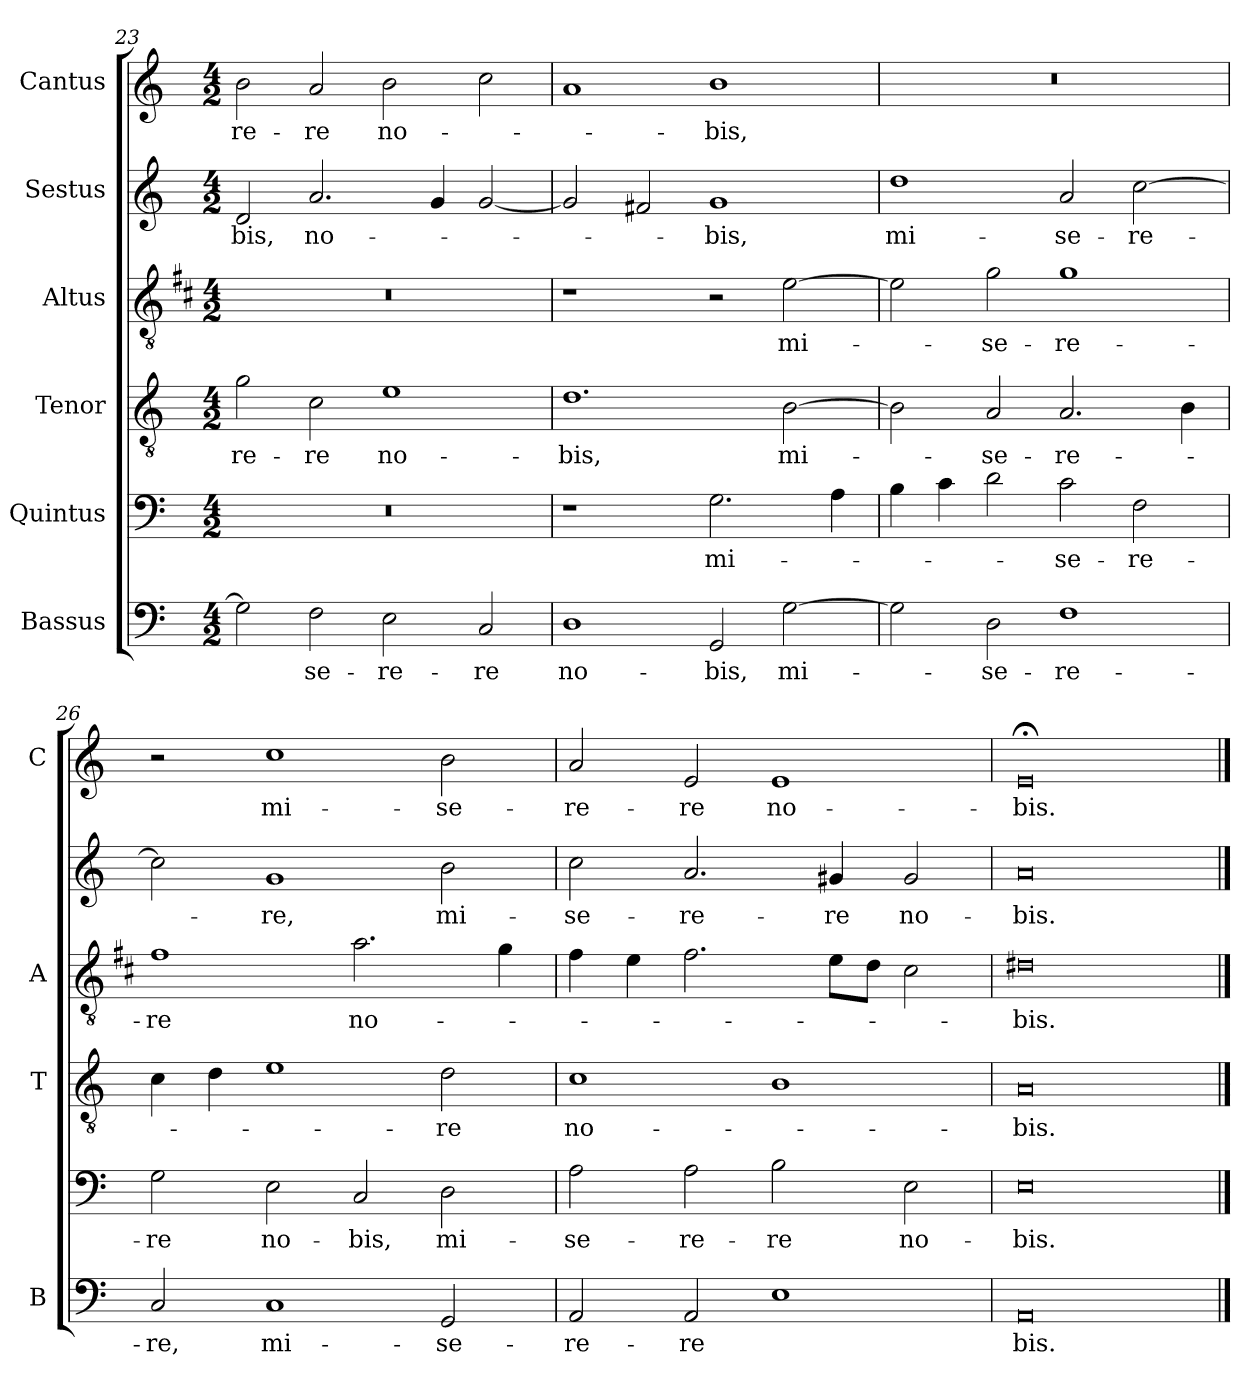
**kern	**text	**kern	**text	**kern	**text	**kern	**text	**kern	**text	**kern	**text
*part6	*part6	*part5	*part5	*part4	*part4	*part3	*part3	*part2	*part2	*part1	*part1
*staff6	*staff6	*staff5	*staff5	*staff4	*staff4	*staff3	*staff3	*staff2	*staff2	*staff1	*staff1
*I"Bassus	*	*I"Quintus	*	*I"Tenor	*	*I"Altus	*	*I"Sestus	*	*I"Cantus	*
*I'B	*	*	*	*I'T	*	*I'A	*	*	*	*I'C	*
!!LO:LB:g=z
*clefF4	*	*clefF4	*	*clefGv2	*	*clefGv2	*	*clefG2	*	*clefG2	*
*	*	*	*	*	*	*ITrd1c2	*	*	*	*	*
*k[]	*	*k[]	*	*k[]	*	*k[]	*	*k[]	*	*k[]	*
*C:	*	*C:	*	*C:	*	*C:	*	*C:	*	*C:	*
*M4/2	*	*M4/2	*	*M4/2	*	*M4/2	*	*M4/2	*	*M4/2	*
=23	=23	=23	=23	=23	=23	=23	=23	=23	=23	=23	=23
!	!	!	!	!	!LO:LY:b	!	!	!	!LO:LY:b	!	!LO:LY:b
2G\]	.	0r	.	2g\	-re-	0r	.	2d/	-bis,	2b\	-re-
!	!LO:LY:b	!	!	!	!LO:LY:b	!	!	!	!LO:LY:b	!	!LO:LY:b
2F\	-se-	.	.	2c\	-re	.	.	2.a/	no-	2a/	-re
!	!LO:LY:b	!	!	!	!LO:LY:b	!	!	!	!	!	!LO:LY:b
2E\	-re-	.	.	1e	no-	.	.	.	.	2b\	no-
.	.	.	.	.	.	.	.	4g/	.	.	.
!	!LO:LY:b	!	!	!	!	!	!	!	!	!	!
2C/	-re	.	.	.	.	.	.	[2g/	.	2cc\	.
=24	=24	=24	=24	=24	=24	=24	=24	=24	=24	=24	=24
!	!LO:LY:b	!	!	!	!LO:LY:b	!	!	!	!	!	!
1D	no-	1r	.	1.d	-bis,	1r	.	2g/]	.	1a	.
.	.	.	.	.	.	.	.	2f#X/	.	.	.
!	!LO:LY:b	!	!LO:LY:b	!	!	!	!	!	!LO:LY:b	!	!LO:LY:b
2GG/	-bis,	2.G\	mi-	.	.	2r	.	1g	-bis,	1b	-bis,
!	!LO:LY:b	!	!	!	!LO:LY:b	!	!LO:LY:b	!	!	!	!
[2G\	mi-	.	.	[2B\	mi-	[2d\	mi-	.	.	.	.
.	.	4A\	.	.	.	.	.	.	.	.	.
=25	=25	=25	=25	=25	=25	=25	=25	=25	=25	=25	=25
!	!	!	!	!	!	!	!	!	!LO:LY:b	!	!
2G\]	.	4B\	.	2B\]	.	2d\]	.	1dd	mi-	0r	.
.	.	4c\	.	.	.	.	.	.	.	.	.
!	!LO:LY:b	!	!	!	!LO:LY:b	!	!LO:LY:b	!	!	!	!
2D\	-se-	2d\	.	2A/	-se-	2f\	-se-	.	.	.	.
!	!LO:LY:b	!	!LO:LY:b	!	!LO:LY:b	!	!LO:LY:b	!	!LO:LY:b	!	!
1F	-re-	2c\	-se-	2.A/	-re-	1f	-re-	2a/	-se-	.	.
!	!	!	!LO:LY:b	!	!	!	!	!	!LO:LY:b	!	!
.	.	2F\	-re-	.	.	.	.	[2cc\	-re-	.	.
.	.	.	.	4B\	.	.	.	.	.	.	.
=26	=26	=26	=26	=26	=26	=26	=26	=26	=26	=26	=26
!	!LO:LY:b	!	!LO:LY:b	!	!	!	!LO:LY:b	!	!	!	!
2C/	-re,	2G\	-re	4c\	.	1e	-re	2cc\]	.	2r	.
.	.	.	.	4d\	.	.	.	.	.	.	.
!	!LO:LY:b	!	!LO:LY:b	!	!	!	!	!	!LO:LY:b	!	!LO:LY:b
1C	mi-	2E\	no-	1e	.	.	.	1g	-re,	1cc	mi-
!	!	!	!LO:LY:b	!	!	!	!LO:LY:b	!	!	!	!
.	.	2C/	-bis,	.	.	2.g\	no-	.	.	.	.
!	!LO:LY:b	!	!LO:LY:b	!	!LO:LY:b	!	!	!	!LO:LY:b	!	!LO:LY:b
2GG/	-se-	2D\	mi-	2d\	-re	.	.	2b\	mi-	2b\	-se-
.	.	.	.	.	.	4f\	.	.	.	.	.
=27	=27	=27	=27	=27	=27	=27	=27	=27	=27	=27	=27
!	!LO:LY:b	!	!LO:LY:b	!	!LO:LY:b	!	!	!	!LO:LY:b	!	!LO:LY:b
2AA/	-re-	2A\	-se-	1c	no-	4e\	.	2cc\	-se-	2a/	-re-
.	.	.	.	.	.	4d\	.	.	.	.	.
!	!LO:LY:b	!	!LO:LY:b	!	!	!	!	!	!LO:LY:b	!	!LO:LY:b
2AA/	-re	2A\	-re-	.	.	2.e\	.	2.a/	-re-	2e/	-re
!	!	!	!LO:LY:b	!	!	!	!	!	!	!	!LO:LY:b
1E	.	2B\	-re	1B	.	.	.	.	.	1e	no-
!	!	!	!	!	!	!	!	!	!LO:LY:b	!	!
.	.	.	.	.	.	8d\L	.	4g#X/	-re	.	.
.	.	.	.	.	.	8c\J	.	.	.	.	.
!	!	!	!LO:LY:b	!	!	!	!	!	!LO:LY:b	!	!
.	.	2E\	no-	.	.	2B\	.	2g#/	no-	.	.
=28	=28	=28	=28	=28	=28	=28	=28	=28	=28	=28	=28
!	!LO:LY:b	!	!LO:LY:b	!	!LO:LY:b	!	!LO:LY:b	!	!LO:LY:b	!	!LO:LY:b
0AA	bis.	0E	-bis.	0A	-bis.	0c#X	-bis.	0a	-bis.	0e;<	-bis.
==	==	==	==	==	==	==	==	==	==	==	==
*-	*-	*-	*-	*-	*-	*-	*-	*-	*-	*-	*-
